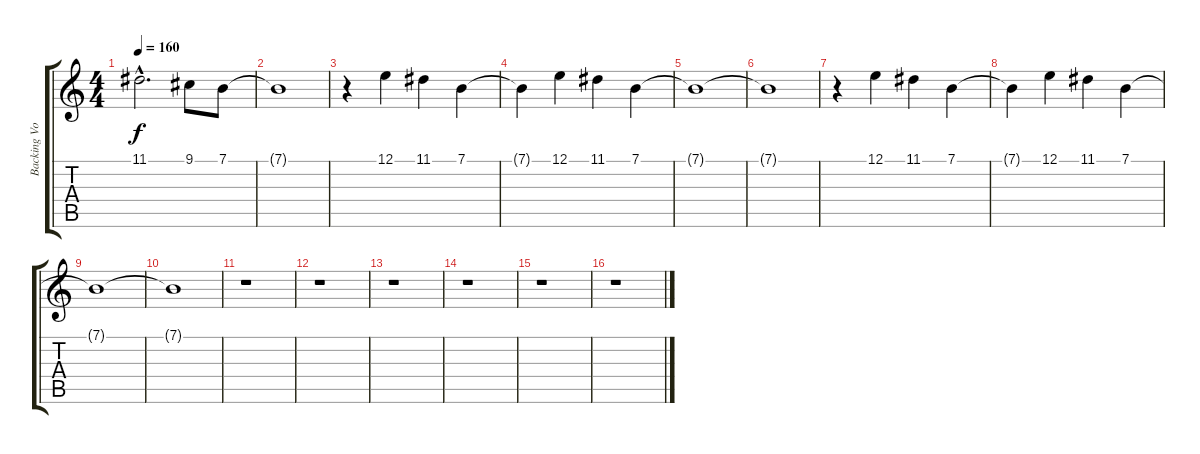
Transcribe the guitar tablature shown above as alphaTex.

\track ("Backing Vox" "Backing Vo") {instrument lead1square}
\staff {score tabs}
\tuning (E4 B3 G3 D3 A2 E2) {hide}
\ts (4 4)
\tempo 160
\clef g2
\ks c
11.1{hac t}.2{d dy f} 9.1.8 7.1.8 |
7.1{t}.1 |
r.4 12.1.4 11.1.4 7.1.4 |
7.1{t}.4 12.1.4 11.1.4 7.1.4 |
7.1{t}.1 |
7.1{t}.1 |
r.4 12.1.4 11.1.4 7.1.4 |
7.1{t}.4 12.1.4 11.1.4 7.1.4 |
7.1{t}.1 |
7.1{t}.1 |
r.1 |
r.1 |
r.1 |
r.1 |
r.1 |
r.1
